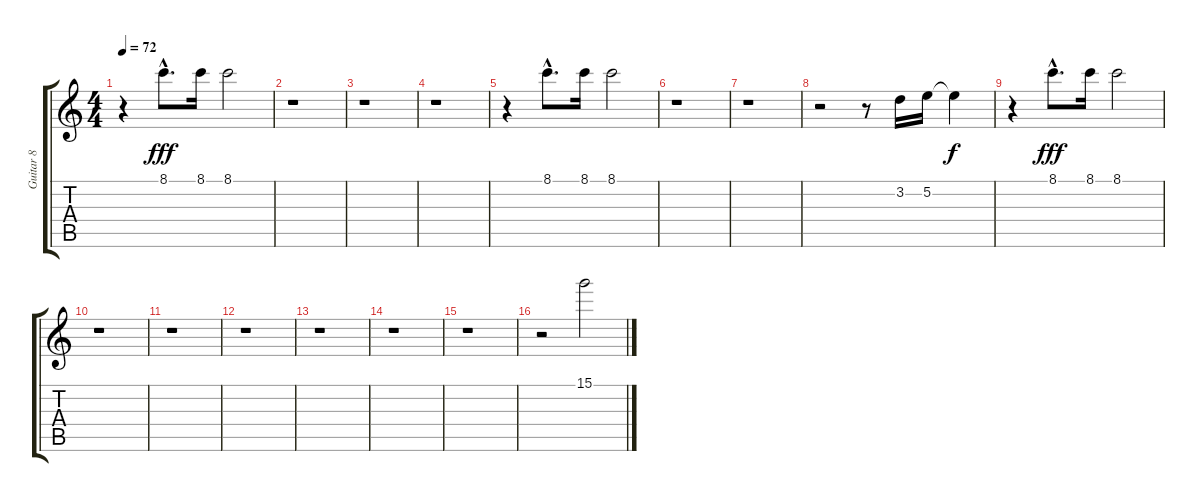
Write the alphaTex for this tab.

\track ("Guitar 8" "Guitar 8") {instrument overdrivenguitar}
\staff {score tabs}
\tuning (E4 B3 G3 D3 A2 E2) {hide}
\ts (4 4)
\tempo 72
\clef g2
\ks c
r.4{dy fff instrument overdrivenguitar} 8.1{hac}.8{d} 8.1.16 8.1.2 |
r.1 |
r.1 |
r.1 |
r.4 8.1{hac}.8{d} 8.1.16 8.1.2 |
r.1 |
r.1 |
r.2 r.8 3.2.16 5.2.16 5.2{t}.4{dy f} |
r.4 8.1{hac}.8{d dy fff} 8.1.16 8.1.2 |
r.1 |
r.1 |
r.1 |
r.1 |
r.1 |
r.1 |
r.2 15.1.2
